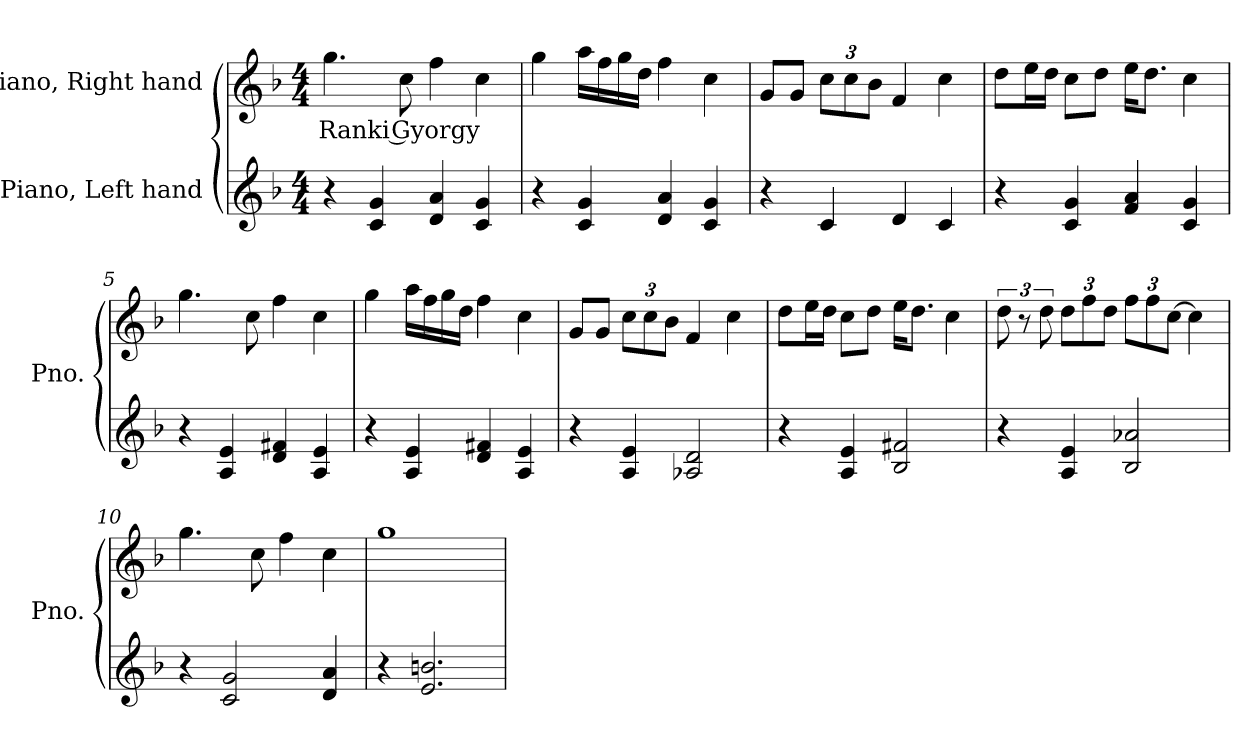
**kern	**kern	**text
*part2	*part1	*part1
*staff2	*staff1	*staff1
*I"Piano, Left hand	*I"Piano, Right hand	*
*I'Pno.	*I'Pno.	*
*clefG2	*clefG2	*
*k[b-]	*k[b-]	*
*M4/4	*M4/4	*
*MM120	*MM120	*
=1	=1	=1
!	!	!LO:LY:b
4r	4.gg\	Ranki Gyorgy
4c/ 4g/	.	.
.	8cc\	.
4d/ 4a/	4ff\	.
4c/ 4g/	4cc\	.
=2	=2	=2
4r	4gg\	.
4c/ 4g/	16aa\LL	.
.	16ff\	.
.	16gg\	.
.	16dd\JJ	.
4d/ 4a/	4ff\	.
4c/ 4g/	4cc\	.
=3	=3	=3
4r	8g/L	.
.	8g/J	.
*	*Xbrackettup	*
4c/	12cc\L	.
.	12cc\	.
.	12b-\J	.
4d/	4f/	.
4c/	4cc\	.
=4	=4	=4
4r	8dd\L	.
.	16ee\L	.
.	16dd\JJ	.
4c/ 4g/	8cc\L	.
.	8dd\J	.
4f/ 4a/	16ee\KL	.
.	8.dd\J	.
4c/ 4g/	4cc\	.
!!LO:LB:g=z
=5	=5	=5
4r	4.gg\	.
4A/ 4e/	.	.
.	8cc\	.
4d/ 4f#X/	4ff\	.
4A/ 4e/	4cc\	.
=6	=6	=6
4r	4gg\	.
4A/ 4e/	16aa\LL	.
.	16ff\	.
.	16gg\	.
.	16dd\JJ	.
4d/ 4f#X/	4ff\	.
4A/ 4e/	4cc\	.
=7	=7	=7
4r	8g/L	.
.	8g/J	.
4A/ 4e/	12cc\L	.
.	12cc\	.
.	12b-\J	.
2A-X/ 2d/	4f/	.
.	4cc\	.
=8	=8	=8
4r	8dd\L	.
.	16ee\L	.
.	16dd\JJ	.
4A/ 4e/	8cc\L	.
.	8dd\J	.
2B-/ 2f#X/	16ee\KL	.
.	8.dd\J	.
.	4cc\	.
=9	=9	=9
*	*brackettup	*
4r	12dd\	.
.	12r	.
.	12dd\	.
*	*Xbrackettup	*
4A/ 4e/	12dd\L	.
.	12ff\	.
.	12dd\J	.
2B-/ 2a-X/	12ff\L	.
.	12ff\	.
.	[12cc\J	.
.	4cc\]	.
!!LO:LB:g=z
=10	=10	=10
4r	4.gg\	.
2c/ 2g/	.	.
.	8cc\	.
.	4ff\	.
4d/ 4a/	4cc\	.
=11	=11	=11
4r	1gg	.
2.e/ 2.bn/	.	.
=	=	=
*-	*-	*-
